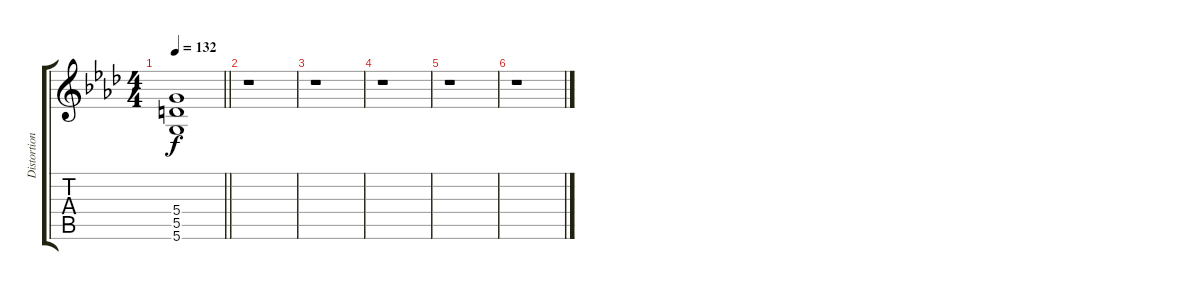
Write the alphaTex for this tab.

\track ("Distortion Guitar 1" "Distortion") {instrument distortionguitar}
\staff {score tabs}
\tuning (E4 B3 G3 D3 A2 D2) {hide}
\ts (4 4)
\tempo 132
\clef g2
\barLineRight lightlight
\ks ab
(5.4{t} 5.5{t} 5.6{t}).1{dy f} |
r.1 |
r.1 |
r.1 |
r.1 |
r.1
